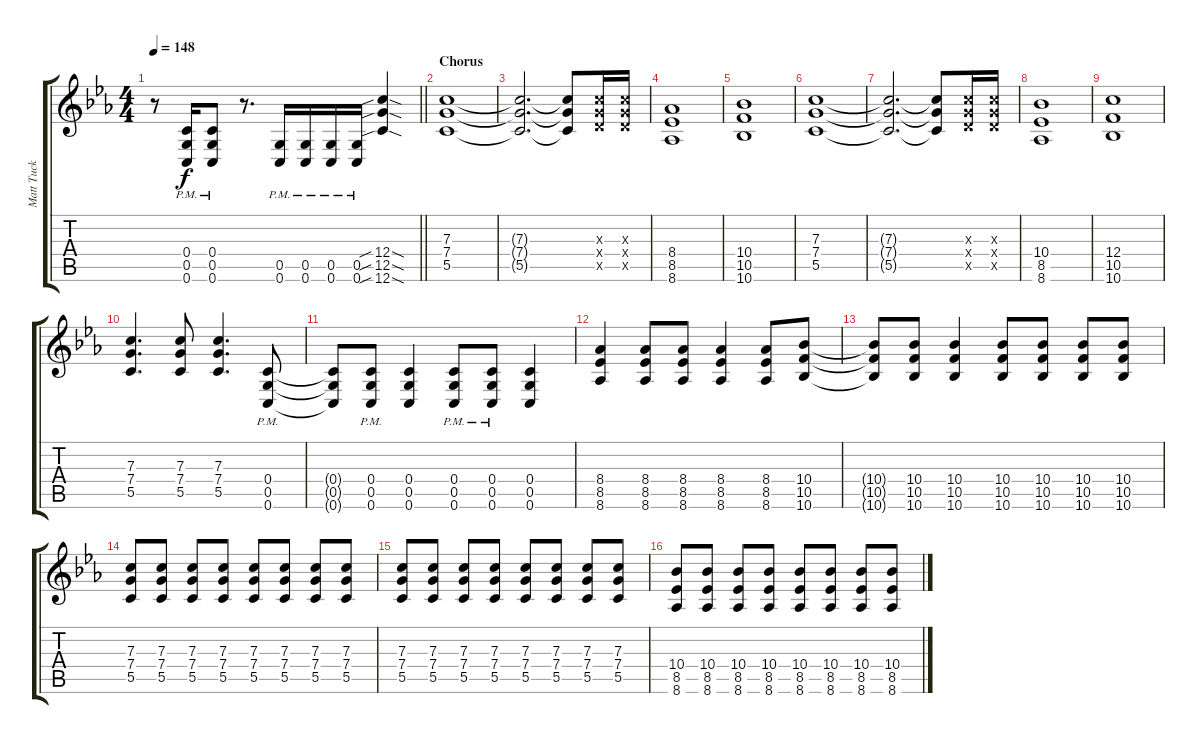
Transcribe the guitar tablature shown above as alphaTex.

\track ("Matt Tuck" "Matt Tuck") {instrument distortionguitar}
\staff {score tabs}
\tuning (D4 A3 F3 C3 G2 C2) {hide}
\ts (4 4)
\tempo 148
\clef g2
\barLineRight lightlight
\ks eb
r.8{dy f} (0.4{pm} 0.5{pm} 0.6{pm}).16 (0.4{pm} 0.5{pm} 0.6{pm}).8 r.8{d} (0.5{pm} 0.6{pm}).16 (0.5{pm} 0.6{pm}).16 (0.5{pm} 0.6{pm}).16 (0.5{pm} 0.6{pm}).16 (12.4{sib sod} 12.5{sib sod} 12.6{sib sod}).4 |
\section ("" "Chorus")
(7.3 7.4 5.5).1 |
(7.3{t} 7.4{t} 5.5{t}).2{d} (7.3{t} 7.4{t} 5.5{t}).8 (7.3{x} 7.4{x} 7.5{x}).16 (7.3{x} 7.4{x} 7.5{x}).16 |
(8.4 8.5 8.6).1 |
(10.4 10.5 10.6).1 |
(7.3 7.4 5.5).1 |
(7.3{t} 7.4{t} 5.5{t}).2{d} (7.3{t} 7.4{t} 5.5{t}).8 (7.3{x} 7.4{x} 7.5{x}).16 (7.3{x} 7.4{x} 7.5{x}).16 |
(10.4 8.5 8.6).1 |
(12.4 10.5 10.6).1 |
(7.3 7.4 5.5).4{d} (7.3 7.4 5.5).8 (7.3 7.4 5.5).4{d} (0.4{pm} 0.5{pm} 0.6{pm}).8 |
(0.4{t} 0.5{t} 0.6{t}).8 (0.4{pm} 0.5{pm} 0.6{pm}).8 (0.4 0.5 0.6).4 (0.4{pm} 0.5{pm} 0.6{pm}).8 (0.4{pm} 0.5{pm} 0.6{pm}).8 (0.4 0.5 0.6).4 |
(8.4 8.5 8.6).4 (8.4 8.5 8.6).8 (8.4 8.5 8.6).8 (8.4 8.5 8.6).4 (8.4 8.5 8.6).8 (10.4 10.5 10.6).8 |
(10.4{t} 10.5{t} 10.6{t}).8 (10.4 10.5 10.6).8 (10.4 10.5 10.6).4 (10.4 10.5 10.6).8 (10.4 10.5 10.6).8 (10.4 10.5 10.6).8 (10.4 10.5 10.6).8 |
(7.3 7.4 5.5).8 (7.3 7.4 5.5).8 (7.3 7.4 5.5).8 (7.3 7.4 5.5).8 (7.3 7.4 5.5).8 (7.3 7.4 5.5).8 (7.3 7.4 5.5).8 (7.3 7.4 5.5).8 |
(7.3 7.4 5.5).8 (7.3 7.4 5.5).8 (7.3 7.4 5.5).8 (7.3 7.4 5.5).8 (7.3 7.4 5.5).8 (7.3 7.4 5.5).8 (7.3 7.4 5.5).8 (7.3 7.4 5.5).8 |
(10.4 8.5 8.6).8 (10.4 8.5 8.6).8 (10.4 8.5 8.6).8 (10.4 8.5 8.6).8 (10.4 8.5 8.6).8 (10.4 8.5 8.6).8 (10.4 8.5 8.6).8 (10.4 8.5 8.6).8
